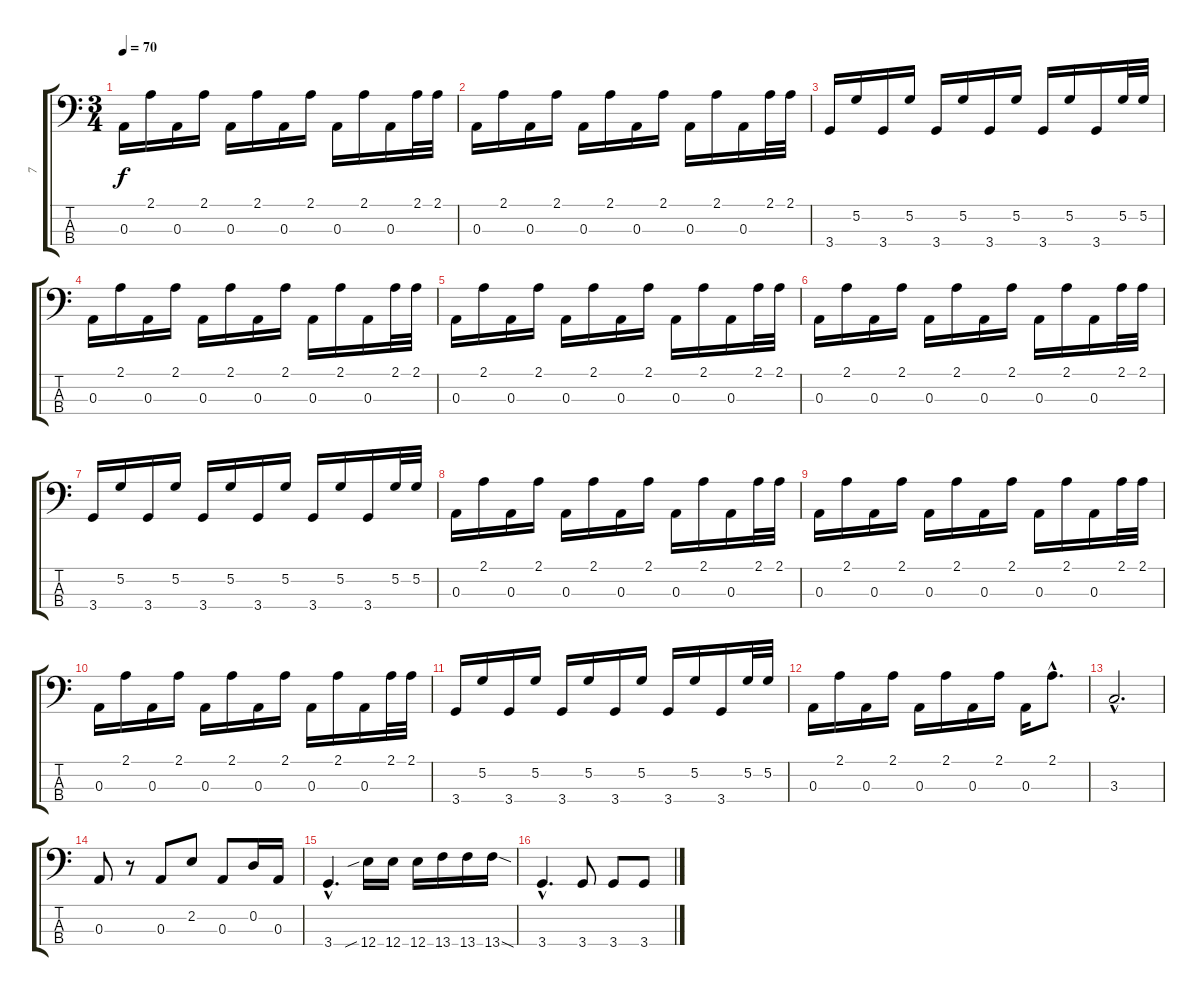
\track ("7" "7") {instrument acousticbass}
\staff {score tabs}
\tuning (G2 D2 A1 E1) {hide}
\ts (3 4)
\tempo 70
\clef f4
\ks c
0.3.16{dy f balance 8} 2.1.16 0.3.16 2.1.16 0.3.16{balance 16} 2.1.16 0.3.16 2.1.16 0.3.16 2.1.16 0.3.16 2.1.32 2.1.32{balance 0} |
0.3.16{balance 8} 2.1.16 0.3.16 2.1.16 0.3.16{balance 16} 2.1.16 0.3.16 2.1.16 0.3.16 2.1.16 0.3.16 2.1.32 2.1.32{balance 0} |
3.4.16{balance 8} 5.2.16 3.4.16 5.2.16 3.4.16{balance 16} 5.2.16 3.4.16 5.2.16 3.4.16 5.2.16 3.4.16 5.2.32 5.2.32{balance 0} |
0.3.16{balance 8} 2.1.16 0.3.16 2.1.16 0.3.16{balance 16} 2.1.16 0.3.16 2.1.16 0.3.16 2.1.16 0.3.16 2.1.32 2.1.32{balance 0} |
0.3.16{balance 8} 2.1.16 0.3.16 2.1.16 0.3.16{balance 16} 2.1.16 0.3.16 2.1.16 0.3.16 2.1.16 0.3.16 2.1.32 2.1.32{balance 0} |
0.3.16{balance 8} 2.1.16 0.3.16 2.1.16 0.3.16{balance 16} 2.1.16 0.3.16 2.1.16 0.3.16 2.1.16 0.3.16 2.1.32 2.1.32{balance 0} |
3.4.16{balance 8} 5.2.16 3.4.16 5.2.16 3.4.16{balance 16} 5.2.16 3.4.16 5.2.16 3.4.16 5.2.16 3.4.16 5.2.32 5.2.32{balance 0} |
0.3.16{balance 8} 2.1.16 0.3.16 2.1.16 0.3.16{balance 16} 2.1.16 0.3.16 2.1.16 0.3.16 2.1.16 0.3.16 2.1.32 2.1.32{balance 0} |
0.3.16{balance 8} 2.1.16 0.3.16 2.1.16 0.3.16{balance 16} 2.1.16 0.3.16 2.1.16 0.3.16 2.1.16 0.3.16 2.1.32 2.1.32{balance 0} |
0.3.16{balance 8} 2.1.16 0.3.16 2.1.16 0.3.16{balance 16} 2.1.16 0.3.16 2.1.16 0.3.16 2.1.16 0.3.16 2.1.32 2.1.32{balance 0} |
3.4.16{balance 8} 5.2.16 3.4.16 5.2.16 3.4.16{balance 16} 5.2.16 3.4.16 5.2.16 3.4.16 5.2.16 3.4.16 5.2.32 5.2.32{balance 0} |
0.3.16{balance 8} 2.1.16 0.3.16 2.1.16 0.3.16{balance 16} 2.1.16 0.3.16 2.1.16 0.3.16 2.1{hac}.8{d balance 8} |
3.3{hac}.2{d balance 8} |
0.3.8{balance 8} r.8 0.3.8 2.2.8 0.3.8 0.2.16 0.3.16 |
3.4{hac}.4{d} 12.4{sib}.16 12.4.16 12.4.16 13.4.16 13.4.16 13.4{sod}.16 |
3.4{hac}.4{d} 3.4.8 3.4.8 3.4.8
